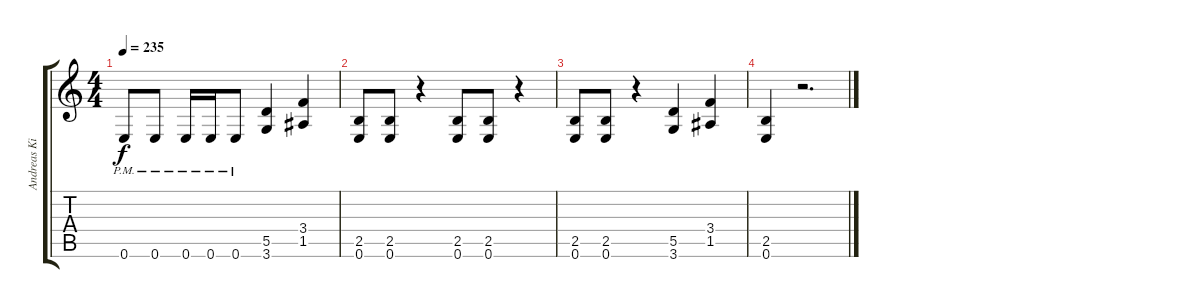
\track ("Andreas Kisser" "Andreas Ki") {instrument overdrivenguitar}
\staff {score tabs}
\tuning (E4 B3 G3 D3 A2 E2) {hide}
\ts (4 4)
\tempo 235
\clef g2
\ks c
0.6{pm}.8{dy f} 0.6{pm}.8 0.6{pm}.16 0.6{pm}.16 0.6{pm}.8 (5.5 3.6).4 (3.4 1.5).4 |
(2.5 0.6).8 (2.5 0.6).8 r.4 (2.5 0.6).8 (2.5 0.6).8 r.4 |
(2.5 0.6).8 (2.5 0.6).8 r.4 (5.5 3.6).4 (3.4 1.5).4 |
(2.5 0.6).4 r.2{d}
